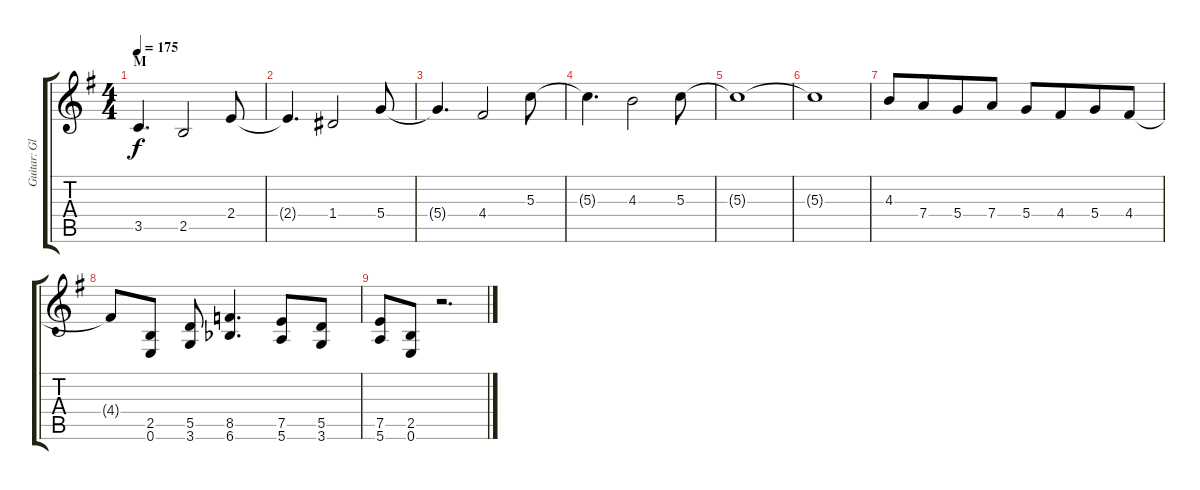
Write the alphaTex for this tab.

\track ("Guitar: Glenn" "Guitar: Gl") {instrument distortionguitar}
\staff {score tabs}
\tuning (E4 B3 G3 D3 A2 E2) {hide}
\ts (4 4)
\section ("" "M")
\tempo 175
\clef g2
\ks g
3.5.4{d dy f} 2.5.2 2.4.8 |
2.4{t}.4{d} 1.4.2 5.4.8 |
5.4{t}.4{d} 4.4.2 5.3.8 |
5.3{t}.4{d} 4.3.2 5.3.8 |
5.3{t}.1 |
5.3{t}.1 |
4.3.8 7.4.8{beam merge} 5.4.8 7.4.8 5.4.8 4.4.8{beam merge} 5.4.8 4.4.8 |
4.4{t}.8 (2.5 0.6).8 (5.5 3.6).8 (8.5 6.6{acc b}).4{d} (7.5 5.6).8 (5.5 3.6).8 |
(7.5 5.6).8 (2.5 0.6).8 r.2{d}
